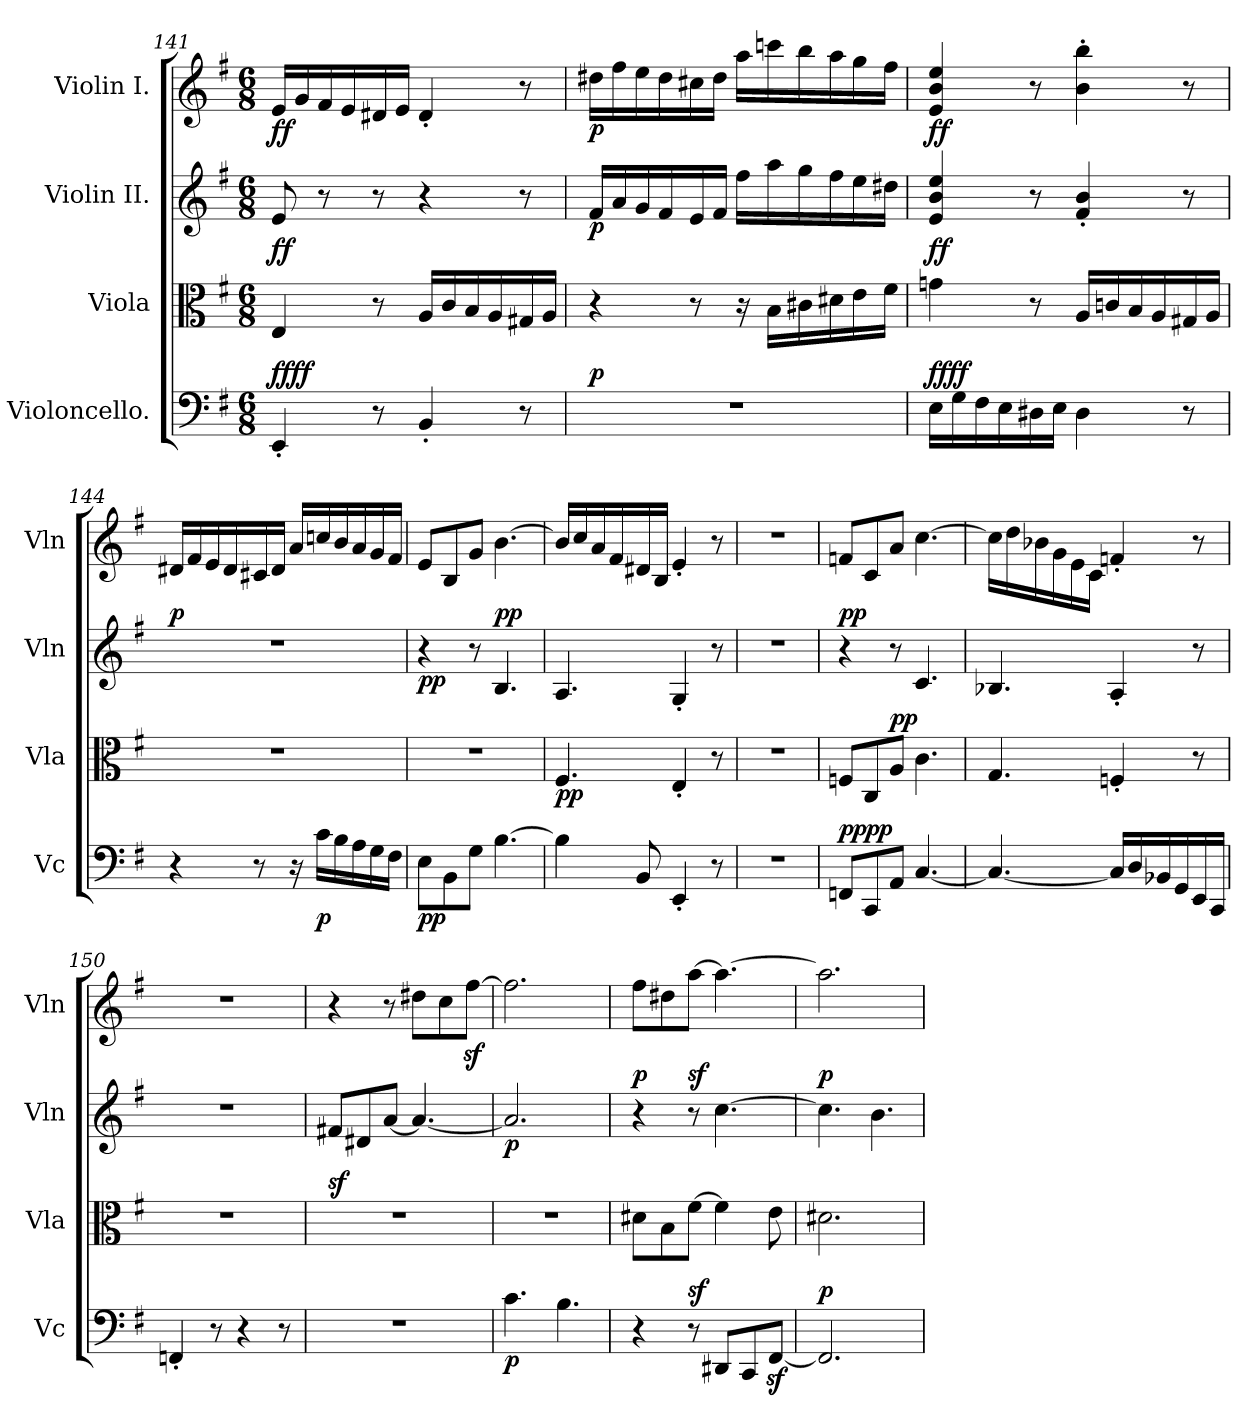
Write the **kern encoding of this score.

**kern	**dynam	**kern	**dynam	**kern	**dynam	**kern	**dynam
*part4	*part4	*part3	*part3	*part2	*part2	*part1	*part1
*staff4	*staff4	*staff3	*staff3	*staff2	*staff2	*staff1	*staff1
*I"Violoncello.	*	*I"Viola	*	*I"Violin II.	*	*I"Violin I.	*
*I'Vc	*	*I'Vla	*	*I'Vln	*	*I'Vln	*
!!LO:LB:g=z
*clefF4	*	*clefC3	*	*clefG2	*	*clefG2	*
*k[f#]	*	*k[f#]	*	*k[f#]	*	*k[f#]	*
*M6/8	*	*M6/8	*	*M6/8	*	*M6/8	*
=141	=141	=141	=141	=141	=141	=141	=141
!	!LO:DY:b	!	!	!	!	!	!
!	!LO:DY:n=1:a	!	!LO:DY:a	!	!LO:DY:a	!	!
4EE'/	ff ff	4E/	ff	8e/	ff	16e/LL	.
.	.	.	.	.	.	16g/	.
.	.	.	.	8r	.	16f#/	.
.	.	.	.	.	.	16e/	.
8r	.	8r	.	8r	.	16d#X/	.
.	.	.	.	.	.	16e/JJ	.
4BB'/	.	16A/LL	.	4r	.	4d#'/	.
.	.	16c/	.	.	.	.	.
.	.	16B/	.	.	.	.	.
.	.	16A/	.	.	.	.	.
8r	.	16G#X/	.	8r	.	8r	.
.	.	16A/JJ	.	.	.	.	.
=142	=142	=142	=142	=142	=142	=142	=142
!	!LO:DY:a	!	!	!	!LO:DY:b	!	!LO:DY:b
2.r	p	4r	.	16f#/LL	p	16dd#X\LL	p
.	.	.	.	16a/	.	16ff#\	.
.	.	.	.	16g/	.	16ee\	.
.	.	.	.	16f#/	.	16dd#\	.
.	.	8r	.	16e/	.	16cc#X\	.
.	.	.	.	16f#/JJ	.	16dd#\JJ	.
.	.	16r	.	16ff#\LL	.	16aa\LL	.
.	.	16B\LL	.	16aa\	.	16cccn\	.
.	.	16c#X\	.	16gg\	.	16bb\	.
.	.	16d#X\	.	16ff#\	.	16aa\	.
.	.	16e\	.	16ee\	.	16gg\	.
.	.	16f#\JJ	.	16dd#X\JJ	.	16ff#\JJ	.
!!LO:PB:g=z
=143	=143	=143	=143	=143	=143	=143	=143
!	!LO:DY:b	!	!	!	!	!	!
!	!LO:DY:n=1:a	!	!LO:DY:a	!	!LO:DY:a	!	!
16E\LL	ff ff	4gn\	ff	4e/ 4b/ 4ee/	ff	4e/ 4b/ 4ee/	.
16G\	.	.	.	.	.	.	.
16F#\	.	.	.	.	.	.	.
16E\	.	.	.	.	.	.	.
16D#X\	.	8r	.	8r	.	8r	.
16E\JJ	.	.	.	.	.	.	.
4D#\	.	16A/LL	.	4f#/' 4b/'	.	4b\' 4bb\'	.
.	.	16cn/	.	.	.	.	.
.	.	16B/	.	.	.	.	.
.	.	16A/	.	.	.	.	.
8r	.	16G#X/	.	8r	.	8r	.
.	.	16A/JJ	.	.	.	.	.
=144	=144	=144	=144	=144	=144	=144	=144
!	!	!	!	!	!LO:DY:a	!	!
4r	.	2.r	.	2.r	p	16d#X/LL	.
.	.	.	.	.	.	16f#/	.
.	.	.	.	.	.	16e/	.
.	.	.	.	.	.	16d#/	.
8r	.	.	.	.	.	16c#X/	.
.	.	.	.	.	.	16d#/JJ	.
16r	.	.	.	.	.	16a/LL	.
!	!LO:DY:b	!	!	!	!	!	!
16c\LL	p	.	.	.	.	16ccn/	.
16B\	.	.	.	.	.	16b/	.
16A\	.	.	.	.	.	16a/	.
16G\	.	.	.	.	.	16g/	.
16F#\JJ	.	.	.	.	.	16f#/JJ	.
=145	=145	=145	=145	=145	=145	=145	=145
!	!LO:DY:b	!	!	!	!LO:DY:b	!	!
8E\L	pp	2.r	.	4r	pp	8e/L	.
8BB\	.	.	.	.	.	8B/	.
8G\J	.	.	.	8r	.	8g/J	.
!	!	!	!	!	!LO:DY:a	!	!
[4.B\	.	.	.	4.B/	pp	[4.b\	.
=146	=146	=146	=146	=146	=146	=146	=146
!	!	!	!LO:DY:b	!	!	!	!
4B\]	.	4.F#/	pp	4.A/	.	16b/LL]	.
.	.	.	.	.	.	16cc/	.
.	.	.	.	.	.	16a/	.
.	.	.	.	.	.	16f#/	.
8BB/	.	.	.	.	.	16d#X/	.
.	.	.	.	.	.	16B/JJ	.
4EE'/	.	4E'/	.	4G'/	.	4e'/	.
8r	.	8r	.	8r	.	8r	.
!!LO:LB:g=z
=147	=147	=147	=147	=147	=147	=147	=147
2.r	.	2.r	.	2.r	.	2.r	.
!!LO:LB:g=z
=148	=148	=148	=148	=148	=148	=148	=148
!	!LO:DY:b	!	!	!	!	!	!
!	!LO:DY:n=1:a	!	!	!	!LO:DY:a	!	!
8FFn/L	pp pp	8Fn/L	.	4r	pp	8fn/L	.
8CC/	.	8C/	.	.	.	8c/	.
!	!	!	!LO:DY:a	!	!	!	!
8AA/J	.	8A/J	pp	8r	.	8a/J	.
[4.C/	.	4.c\	.	4.c/	.	[4.cc\	.
=149	=149	=149	=149	=149	=149	=149	=149
4.C/_	.	4.G/	.	4.B-X/	.	16cc\LL]	.
.	.	.	.	.	.	16dd\	.
.	.	.	.	.	.	16b-X\	.
.	.	.	.	.	.	16g\	.
.	.	.	.	.	.	16e\	.
.	.	.	.	.	.	16c\JJ	.
16C/LL]	.	4Fn'/	.	4A'/	.	4fn'/	.
16D/	.	.	.	.	.	.	.
16BB-X/	.	.	.	.	.	.	.
16GG/	.	.	.	.	.	.	.
16EE/	.	8r	.	8r	.	8r	.
16CC/JJ	.	.	.	.	.	.	.
=150	=150	=150	=150	=150	=150	=150	=150
4FFn'/	.	2.r	.	2.r	.	2.r	.
8r	.	.	.	.	.	.	.
4r	.	.	.	.	.	.	.
8r	.	.	.	.	.	.	.
=151	=151	=151	=151	=151	=151	=151	=151
!	!	!	!LO:DY:a	!	!	!	!
2.r	.	2.r	sf	8f#X/L	.	4r	.
.	.	.	.	8d#X/	.	.	.
.	.	.	.	[8a/J	.	8r	.
.	.	.	.	4.a/_	.	8dd#X\L	.
.	.	.	.	.	.	8cc\	.
.	.	.	.	.	.	[8ff#z<\J	.
=152	=152	=152	=152	=152	=152	=152	=152
!	!LO:DY:b	!	!	!	!LO:DY:b	!	!
4.c\	p	2.r	.	2.a/]	p	2.ff#\]	.
4.B\	.	.	.	.	.	.	.
!!LO:PB:g=z
=153	=153	=153	=153	=153	=153	=153	=153
!	!	!	!	!	!LO:DY:a	!	!
4r	.	8d#X\L	.	4r	p	8ff#\L	.
.	.	8B\	.	.	.	8dd#X\	.
!	!LO:DY:a	!	!	!	!LO:DY:a	!	!
8r	sf	[8f#\J	.	8r	sf	[8aa\J	.
8DD#X/L	.	4f#\]	.	[4.cc\	.	4.aa\_	.
8CC/	.	.	.	.	.	.	.
[8FF#z</J	.	8e\	.	.	.	.	.
=154	=154	=154	=154	=154	=154	=154	=154
!	!LO:DY:a	!	!	!	!LO:DY:a	!	!
2.FF#/]	p	2.d#X\	.	4.cc\]	p	2.aa\]	.
.	.	.	.	4.b\	.	.	.
=	=	=	=	=	=	=	=
*-	*-	*-	*-	*-	*-	*-	*-
